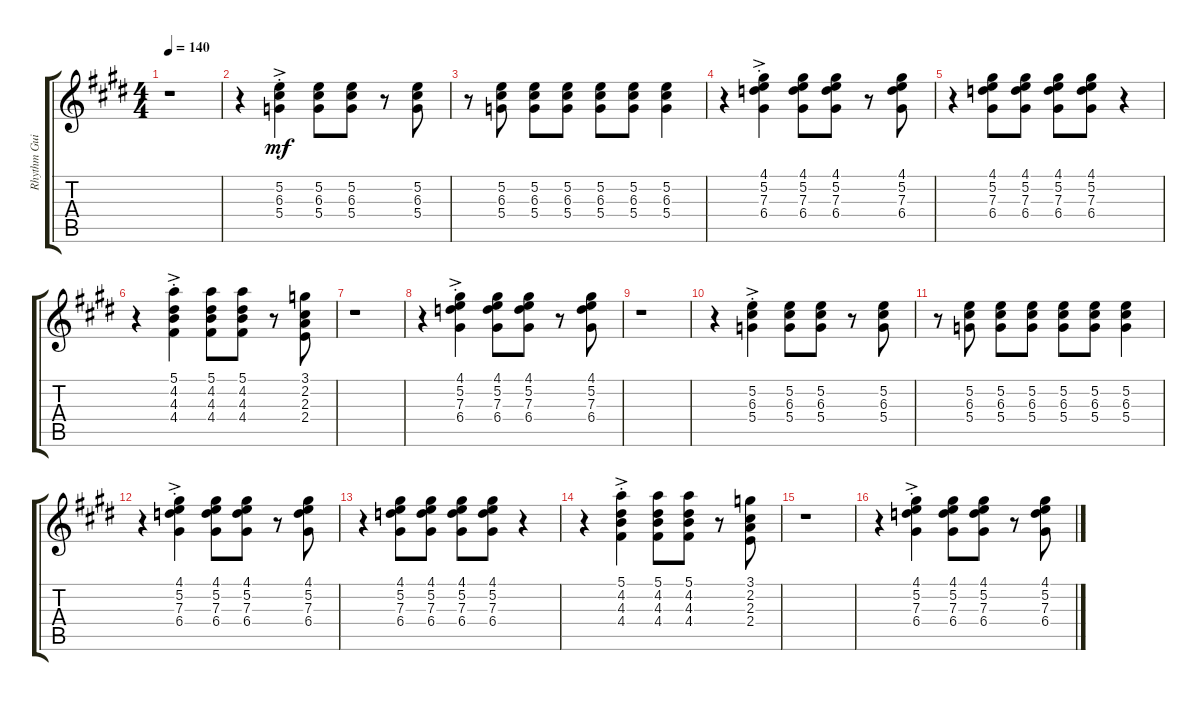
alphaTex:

\track ("Rhythm Guitar" "Rhythm Gui") {instrument electricguitarclean}
\staff {score tabs}
\tuning (E4 B3 G3 D3 A2 E2) {hide}
\ts (4 4)
\tempo 140
\clef g2
\ks e
r.1{dy mf} |
r.4 (5.2{ac st} 6.3{ac st} 5.4{ac st}).4 (5.2 6.3 5.4).8 (5.2 6.3 5.4).8 r.8 (5.2 6.3 5.4).8 |
r.8 (5.2 6.3 5.4).8 (5.2 6.3 5.4).8 (5.2 6.3 5.4).8 (5.2 6.3 5.4).8 (5.2 6.3 5.4).8 (5.2 6.3 5.4).4 |
r.4 (4.1{ac st} 5.2{ac st} 7.3{ac st} 6.4{ac st}).4 (4.1 5.2 7.3 6.4).8 (4.1 5.2 7.3 6.4).8 r.8 (4.1 5.2 7.3 6.4).8 |
r.4 (4.1 5.2 7.3 6.4).8 (4.1 5.2 7.3 6.4).8 (4.1 5.2 7.3 6.4).8 (4.1 5.2 7.3 6.4).8 r.4 |
r.4 (5.1{ac st} 4.2{ac st} 4.3{ac st} 4.4{ac st}).4 (5.1 4.2 4.3 4.4).8 (5.1 4.2 4.3 4.4).8 r.8 (3.1 2.2 2.3 2.4).8 |
r.1 |
r.4 (4.1{ac st} 5.2{ac st} 7.3{ac st} 6.4{ac st}).4 (4.1 5.2 7.3 6.4).8 (4.1 5.2 7.3 6.4).8 r.8 (4.1 5.2 7.3 6.4).8 |
r.1 |
r.4 (5.2{ac st} 6.3{ac st} 5.4{ac st}).4 (5.2 6.3 5.4).8 (5.2 6.3 5.4).8 r.8 (5.2 6.3 5.4).8 |
r.8 (5.2 6.3 5.4).8 (5.2 6.3 5.4).8 (5.2 6.3 5.4).8 (5.2 6.3 5.4).8 (5.2 6.3 5.4).8 (5.2 6.3 5.4).4 |
r.4 (4.1{ac st} 5.2{ac st} 7.3{ac st} 6.4{ac st}).4 (4.1 5.2 7.3 6.4).8 (4.1 5.2 7.3 6.4).8 r.8 (4.1 5.2 7.3 6.4).8 |
r.4 (4.1 5.2 7.3 6.4).8 (4.1 5.2 7.3 6.4).8 (4.1 5.2 7.3 6.4).8 (4.1 5.2 7.3 6.4).8 r.4 |
r.4 (5.1{ac st} 4.2{ac st} 4.3{ac st} 4.4{ac st}).4 (5.1 4.2 4.3 4.4).8 (5.1 4.2 4.3 4.4).8 r.8 (3.1 2.2 2.3 2.4).8 |
r.1 |
r.4 (4.1{ac st} 5.2{ac st} 7.3{ac st} 6.4{ac st}).4 (4.1 5.2 7.3 6.4).8 (4.1 5.2 7.3 6.4).8 r.8 (4.1 5.2 7.3 6.4).8
